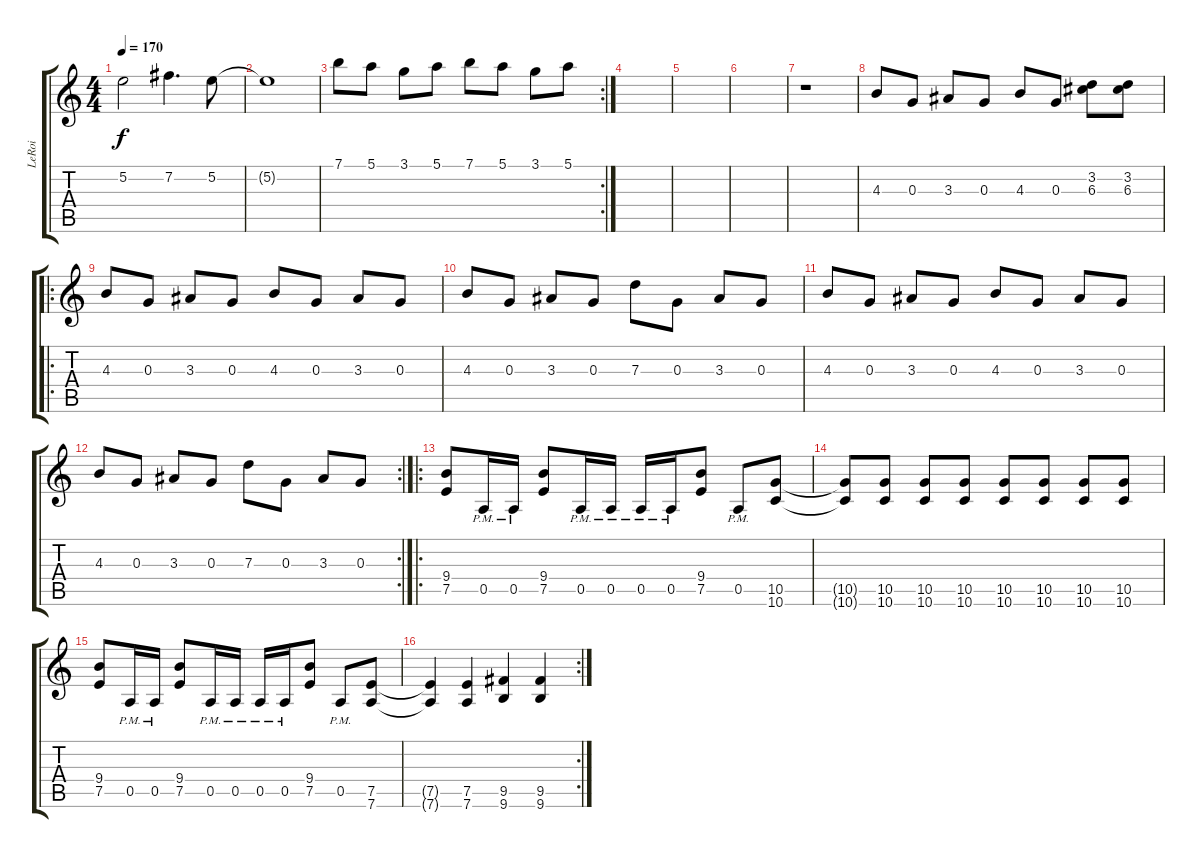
\track ("LeRoi" "LeRoi") {instrument distortionguitar}
\staff {score tabs}
\tuning (E4 B3 G3 D3 A2 D2) {hide}
\ts (4 4)
\tempo 170
\clef g2
\ks c
5.2{t}.2{dy f} 7.2.4{d} 5.2.8 |
5.2{t}.1 |
\rc 2
7.1.8 5.1.8 3.1.8 5.1.8 7.1.8 5.1.8 3.1.8 5.1.8 |
|
|
|
r.1 |
4.3.8 0.3.8 3.3.8 0.3.8 4.3.8 0.3.8 (3.2 6.3).8 (3.2 6.3).8 |
\ro
4.3.8 0.3.8 3.3.8 0.3.8 4.3.8 0.3.8 3.3.8 0.3.8 |
4.3.8 0.3.8 3.3.8 0.3.8 7.3.8 0.3.8 3.3.8 0.3.8 |
4.3.8 0.3.8 3.3.8 0.3.8 4.3.8 0.3.8 3.3.8 0.3.8 |
\rc 2
4.3.8 0.3.8 3.3.8 0.3.8 7.3.8 0.3.8 3.3.8 0.3.8 |
\ro
(9.4 7.5).8 0.5{pm}.16 0.5{pm}.16 (9.4 7.5).8 0.5{pm}.16 0.5{pm}.16 0.5{pm}.16 0.5{pm}.16 (9.4 7.5).8 0.5{pm}.8 (10.5 10.6).8 |
(10.5{t} 10.6{t}).8 (10.5 10.6).8 (10.5 10.6).8 (10.5 10.6).8 (10.5 10.6).8 (10.5 10.6).8 (10.5 10.6).8 (10.5 10.6).8 |
(9.4 7.5).8 0.5{pm}.16 0.5{pm}.16 (9.4 7.5).8 0.5{pm}.16 0.5{pm}.16 0.5{pm}.16 0.5{pm}.16 (9.4 7.5).8 0.5{pm}.8 (7.5 7.6).8 |
\rc 2
(7.5{t} 7.6{t}).4 (7.5 7.6).4 (9.5 9.6).4 (9.5 9.6).4
